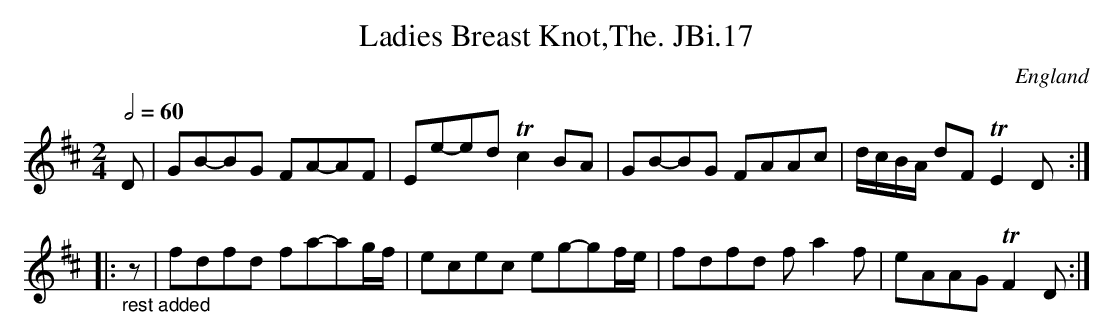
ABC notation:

X:1
T:Ladies Breast Knot,The. JBi.17
M:2/4
L:1/8
Q:1/2=60
O:England
K:D major
D|GB-BG FA-AF|Ee-ed  Tc2BA|GB-BG FAAc|d/c/B/A/ dFTE2D:|!
|:"_rest added"z|fdfd fa-ag/f/|ecec eg-gf/e/|fdfd fa2f|eAAGTF2D:|
